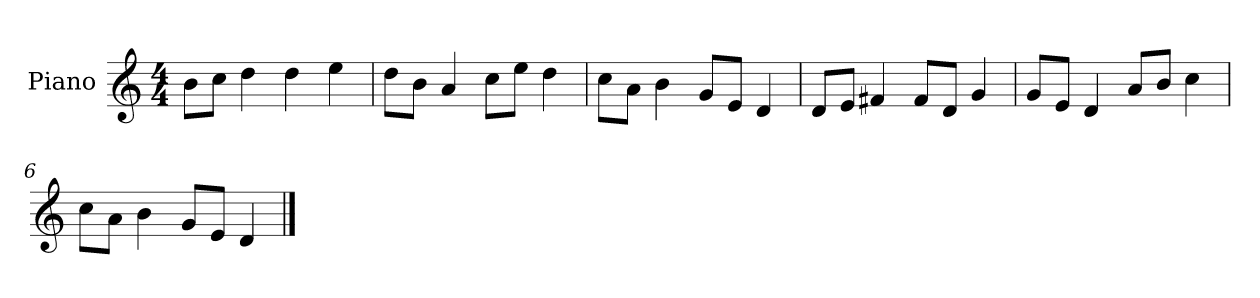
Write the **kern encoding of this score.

**kern
*part1
*staff1
*I"Piano
*I'P-no
*clefG2
*k[]
*M4/4
*MM90
=1
8b\L
8cc\J
4dd\
4dd\
4ee\
=2
8dd\L
8b\J
4a/
8cc\L
8ee\J
4dd\
=3
8cc\L
8a\J
4b\
8g/L
8e/J
4d/
=4
8d/L
8e/J
4f#X/
8f#/L
8d/J
4g/
=5
8g/L
8e/J
4d/
8a/L
8b/J
4cc\
=6
8cc\L
8a\J
4b\
8g/L
8e/J
4d/
==
*-
